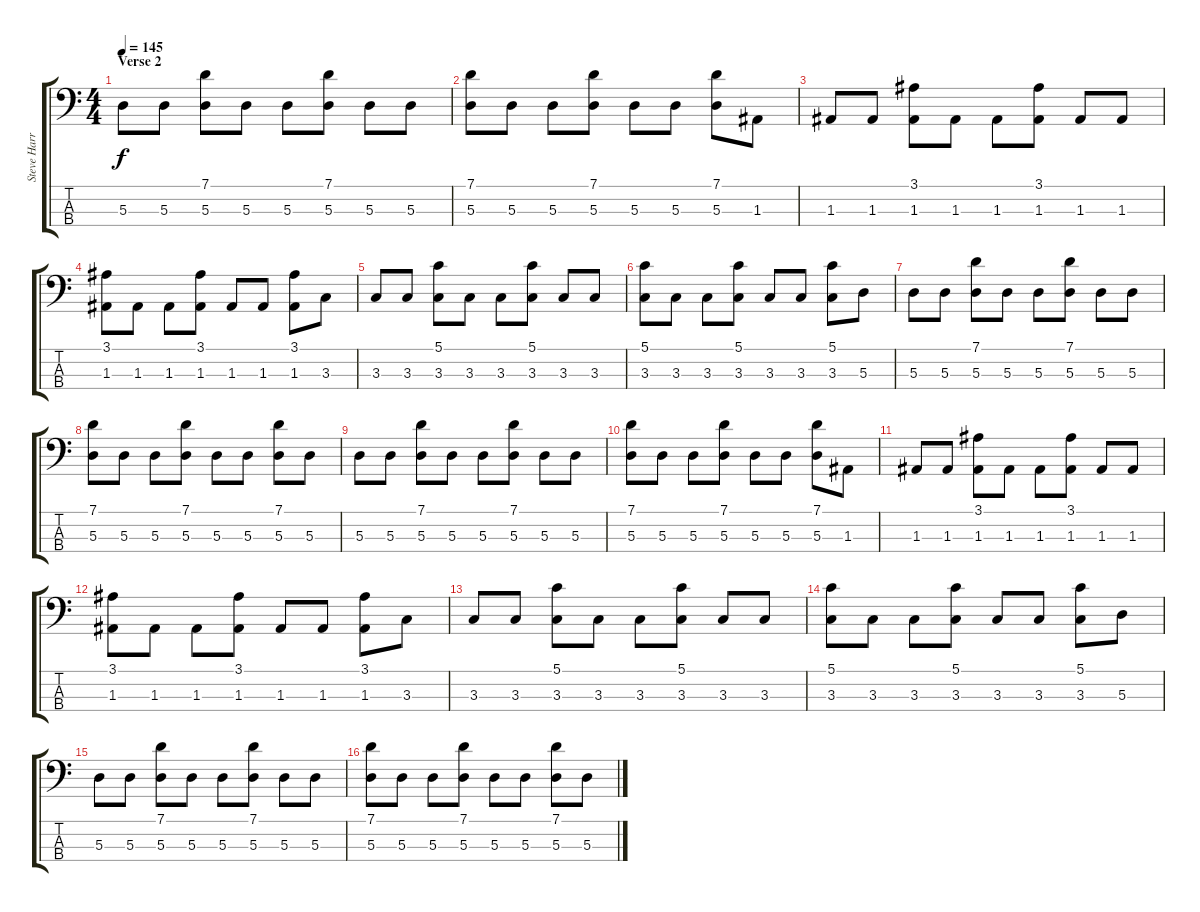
\track ("Steve Harris" "Steve Harr") {instrument electricbassfinger}
\staff {score tabs}
\tuning (G2 D2 A1 E1) {hide}
\ts (4 4)
\section ("" "Verse 2")
\tempo 145
\clef f4
\ks c
5.3.8{dy f} 5.3.8 (7.1 5.3).8 5.3.8 5.3.8 (7.1 5.3).8 5.3.8 5.3.8 |
(7.1 5.3).8 5.3.8 5.3.8 (7.1 5.3).8 5.3.8 5.3.8 (7.1 5.3).8 1.3.8 |
1.3.8 1.3.8 (3.1 1.3).8 1.3.8 1.3.8 (3.1 1.3).8 1.3.8 1.3.8 |
(3.1 1.3).8 1.3.8 1.3.8 (3.1 1.3).8 1.3.8 1.3.8 (3.1 1.3).8 3.3.8 |
3.3.8 3.3.8 (5.1 3.3).8 3.3.8 3.3.8 (5.1 3.3).8 3.3.8 3.3.8 |
(5.1 3.3).8 3.3.8 3.3.8 (5.1 3.3).8 3.3.8 3.3.8 (5.1 3.3).8 5.3.8 |
5.3.8 5.3.8 (7.1 5.3).8 5.3.8 5.3.8 (7.1 5.3).8 5.3.8 5.3.8 |
(7.1 5.3).8 5.3.8 5.3.8 (7.1 5.3).8 5.3.8 5.3.8 (7.1 5.3).8 5.3.8 |
5.3.8 5.3.8 (7.1 5.3).8 5.3.8 5.3.8 (7.1 5.3).8 5.3.8 5.3.8 |
(7.1 5.3).8 5.3.8 5.3.8 (7.1 5.3).8 5.3.8 5.3.8 (7.1 5.3).8 1.3.8 |
1.3.8 1.3.8 (3.1 1.3).8 1.3.8 1.3.8 (3.1 1.3).8 1.3.8 1.3.8 |
(3.1 1.3).8 1.3.8 1.3.8 (3.1 1.3).8 1.3.8 1.3.8 (3.1 1.3).8 3.3.8 |
3.3.8 3.3.8 (5.1 3.3).8 3.3.8 3.3.8 (5.1 3.3).8 3.3.8 3.3.8 |
(5.1 3.3).8 3.3.8 3.3.8 (5.1 3.3).8 3.3.8 3.3.8 (5.1 3.3).8 5.3.8 |
5.3.8 5.3.8 (7.1 5.3).8 5.3.8 5.3.8 (7.1 5.3).8 5.3.8 5.3.8 |
(7.1 5.3).8 5.3.8 5.3.8 (7.1 5.3).8 5.3.8 5.3.8 (7.1 5.3).8 5.3.8
